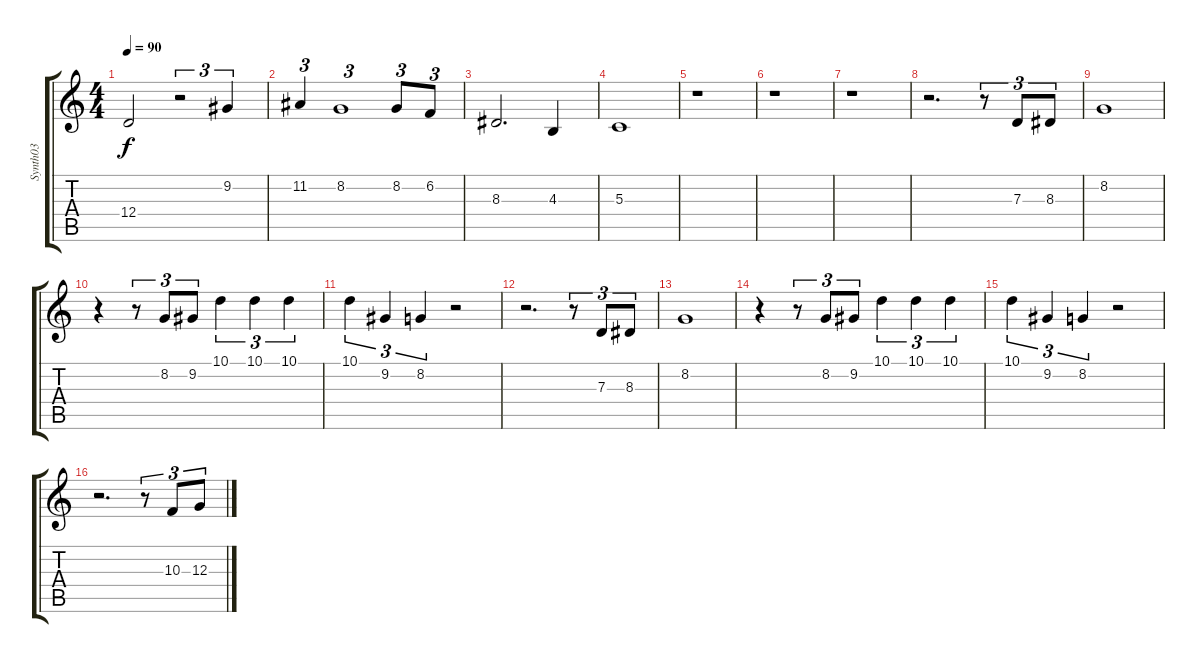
\track ("Synth03" "Synth03") {instrument shamisen}
\staff {score tabs}
\tuning (E4 B3 G3 D3 A2 E2) {hide}
\ts (4 4)
\tempo 90
\clef g2
\ks c
12.4.2{dy f} r.2{tu (3 2)} 9.2.4{tu (3 2)} |
11.2.4{tu (3 2)} 8.2.1{tu (3 2)} 8.2.8{tu (3 2)} 6.2.8{tu (3 2)} |
8.3.2{d} 4.3.4 |
5.3.1 |
r.1 |
r.1 |
r.1 |
r.2{d} r.8{tu (3 2)} 7.3.8{tu (3 2)} 8.3.8{tu (3 2)} |
8.2.1 |
r.4 r.8{tu (3 2)} 8.2.8{tu (3 2)} 9.2.8{tu (3 2)} 10.1.4{tu (3 2)} 10.1.4{tu (3 2)} 10.1.4{tu (3 2)} |
10.1.4{tu (3 2)} 9.2.4{tu (3 2)} 8.2.4{tu (3 2)} r.2 |
r.2{d} r.8{tu (3 2)} 7.3.8{tu (3 2)} 8.3.8{tu (3 2)} |
8.2.1 |
r.4 r.8{tu (3 2)} 8.2.8{tu (3 2)} 9.2.8{tu (3 2)} 10.1.4{tu (3 2)} 10.1.4{tu (3 2)} 10.1.4{tu (3 2)} |
10.1.4{tu (3 2)} 9.2.4{tu (3 2)} 8.2.4{tu (3 2)} r.2 |
r.2{d} r.8{tu (3 2)} 10.3.8{tu (3 2)} 12.3.8{tu (3 2)}
